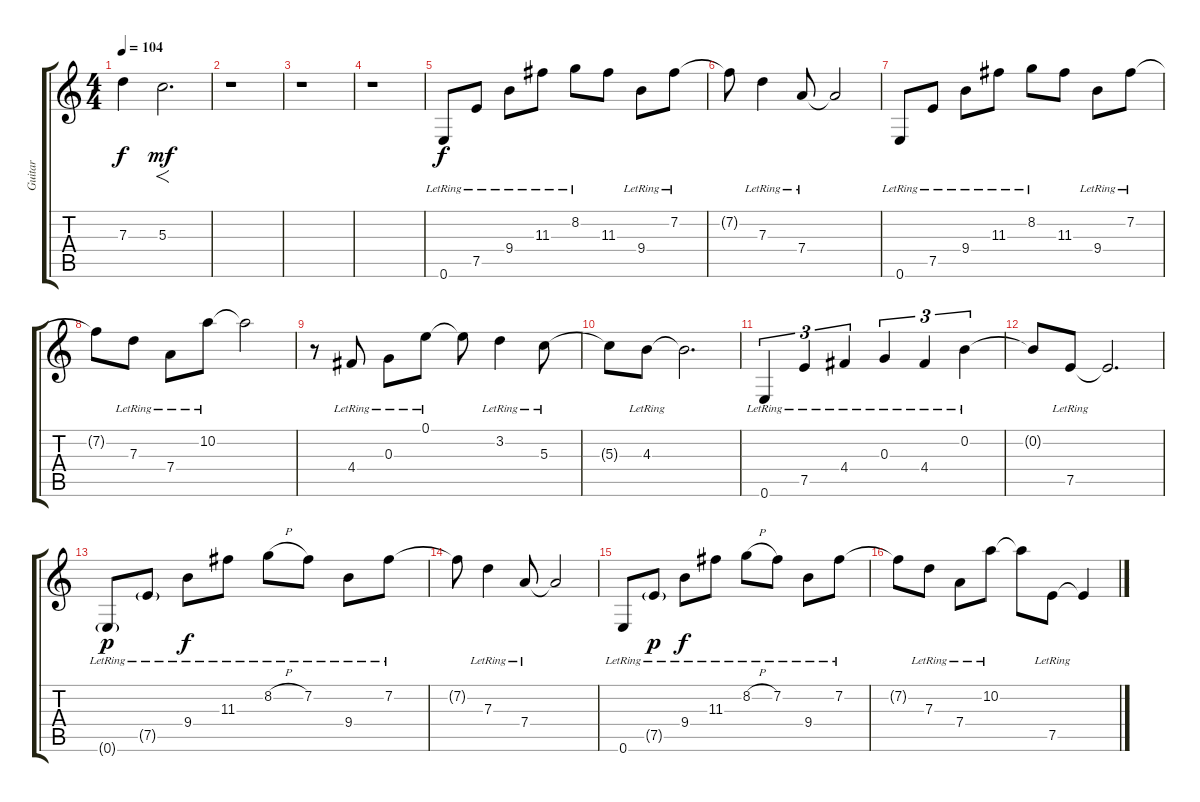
\track ("Guitar" "Guitar") {instrument distortionguitar}
\staff {score tabs}
\tuning (E4 B3 G3 D3 A2 E2) {hide}
\ts (4 4)
\tempo 104
\clef g2
\ks c
7.3{t}.4{dy f} 5.3.2{f d dy mf} |
r.1 |
r.1 |
r.1 |
0.6{lr}.8{dy f volume 12 instrument electricguitarclean} 7.5{lr}.8 9.4{lr}.8 11.3{lr}.8 8.2{lr}.8 11.3.8 9.4{lr}.8 7.2{lr}.8 |
7.2{t}.8 7.3{lr}.4 7.4{lr}.8 7.4{t}.2 |
0.6{lr}.8 7.5{lr}.8 9.4{lr}.8 11.3{lr}.8 8.2{lr}.8 11.3.8 9.4{lr}.8 7.2{lr}.8 |
7.2{t}.8 7.3{lr}.8 7.4{lr}.8 10.2{lr}.8 10.2{t}.2 |
r.8 4.4{lr}.8 0.3{lr}.8 0.1{lr}.8 0.1{t}.8 3.2{lr}.4 5.3{lr}.8 |
5.3{t}.8 4.3{lr}.8 4.3{t}.2{d} |
0.6{lr}.4{tu (3 2)} 7.5{lr}.4{tu (3 2)} 4.4{lr}.4{tu (3 2)} 0.3{lr}.4{tu (3 2)} 4.4{lr}.4{tu (3 2)} 0.2{lr}.4{tu (3 2)} |
0.2{t}.8 7.5{lr}.8 7.5{t}.2{d} |
0.6{g lr}.8{dy p} 7.5{g lr}.8 9.4{lr}.8{dy f} 11.3{lr}.8 8.2{h lr}.8 7.2{lr}.8 9.4{lr}.8 7.2{lr}.8 |
7.2{t}.8 7.3{lr}.4 7.4{lr}.8 7.4{t}.2 |
0.6{lr}.8 7.5{g lr}.8{dy p} 9.4{lr}.8{dy f} 11.3{lr}.8 8.2{h lr}.8 7.2{lr}.8 9.4{lr}.8 7.2{lr}.8 |
7.2{t}.8 7.3{lr}.8 7.4{lr}.8 10.2{lr}.8 10.2{t}.8 7.5{lr}.8 7.5{t}.4
